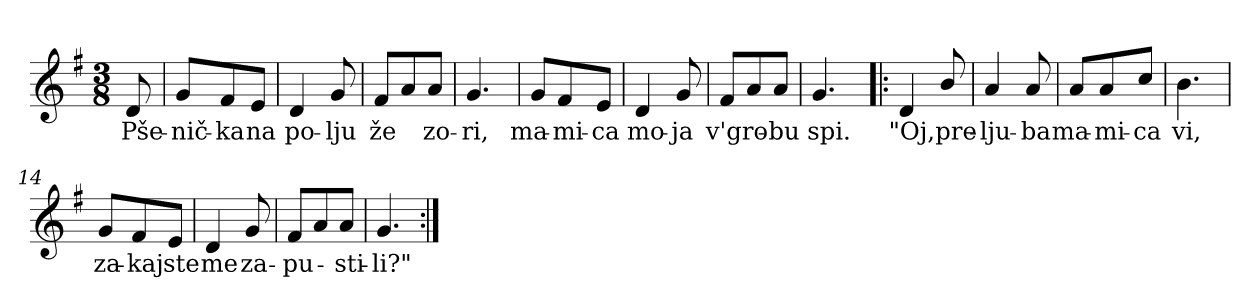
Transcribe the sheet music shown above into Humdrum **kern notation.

**kern	**text
*part1	*part1
*staff1	*staff1
*clefG2	*
*k[f#]	*
*G:	*
*M3/8	*
*MM77	*
=1	=1
!	!LO:LY:b
8d/	Pše-
=2	=2
!	!LO:LY:b
8g/L	-nič-
!	!LO:LY:b
8f#/	-ka
!	!LO:LY:b
8e/J	na
=3	=3
!	!LO:LY:b
4d/	po-
!	!LO:LY:b
8g/	-lju
=4	=4
!	!LO:LY:b
8f#/L	že
8a/	.
!	!LO:LY:b
8a/J	zo-
=5	=5
!	!LO:LY:b
4.g/	-ri,
=6	=6
!	!LO:LY:b
8g/L	ma-
!	!LO:LY:b
8f#/	-mi-
!	!LO:LY:b
8e/J	-ca
=7	=7
!	!LO:LY:b
4d/	mo-
!	!LO:LY:b
8g/	-ja
=8	=8
!	!LO:LY:b
8f#/L	v'gro-
8a/	.
!	!LO:LY:b
8a/J	-bu
=9	=9
!	!LO:LY:b
4.g/	spi.
!!LO:LB:g=z
=10!|:	=10!|:
!	!LO:LY:b
4d/	"Oj,
!	!LO:LY:b
8b/	pre-
=11	=11
!	!LO:LY:b
4a/	-lju-
!	!LO:LY:b
8a/	-ba
=12	=12
!	!LO:LY:b
8a/L	ma-
!	!LO:LY:b
8a/	-mi-
!	!LO:LY:b
8cc/J	-ca
=13	=13
!	!LO:LY:b
4.b\	vi,
=14	=14
!	!LO:LY:b
8g/L	za-
!	!LO:LY:b
8f#/	-kaj
!	!LO:LY:b
8e/J	ste
=15	=15
!	!LO:LY:b
4d/	me
!	!LO:LY:b
8g/	za-
=16	=16
!	!LO:LY:b
8f#/L	-pu-
8a/	.
!	!LO:LY:b
8a/J	-sti-
=17	=17
!	!LO:LY:b
4.g/	-li?"
=:|!	=:|!
*-	*-
